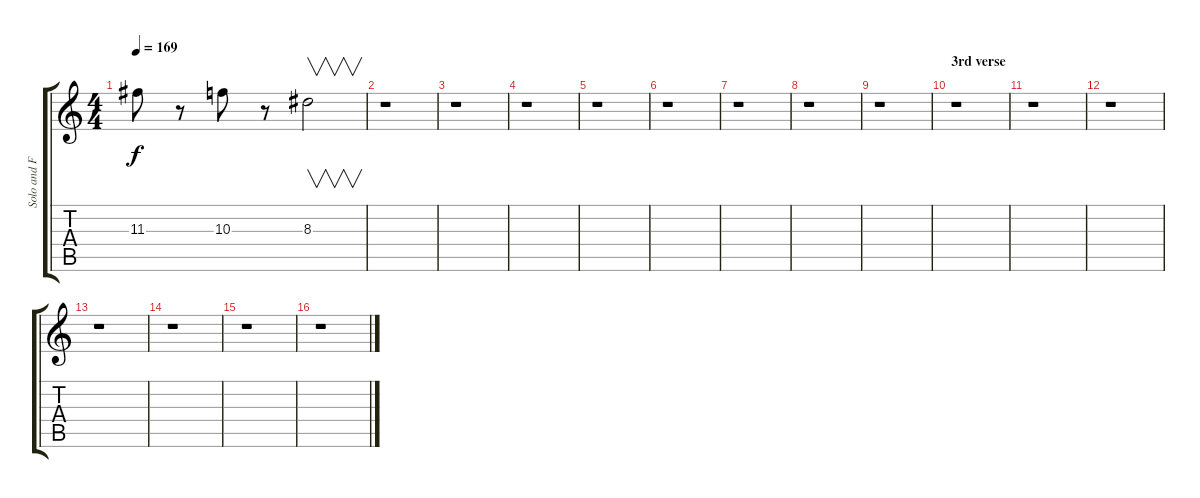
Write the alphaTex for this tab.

\track ("Solo and Fills" "Solo and F") {instrument overdrivenguitar}
\staff {score tabs}
\tuning (E4 B3 G3 D3 A2 E2) {hide}
\ts (4 4)
\tempo 169
\clef g2
\ks c
11.3.8{dy f} r.8 10.3.8 r.8 8.3.2{v} |
r.1 |
r.1 |
r.1 |
r.1 |
r.1 |
r.1 |
r.1 |
r.1 |
\section ("" "3rd verse")
r.1 |
r.1 |
r.1 |
r.1 |
r.1 |
r.1 |
r.1
